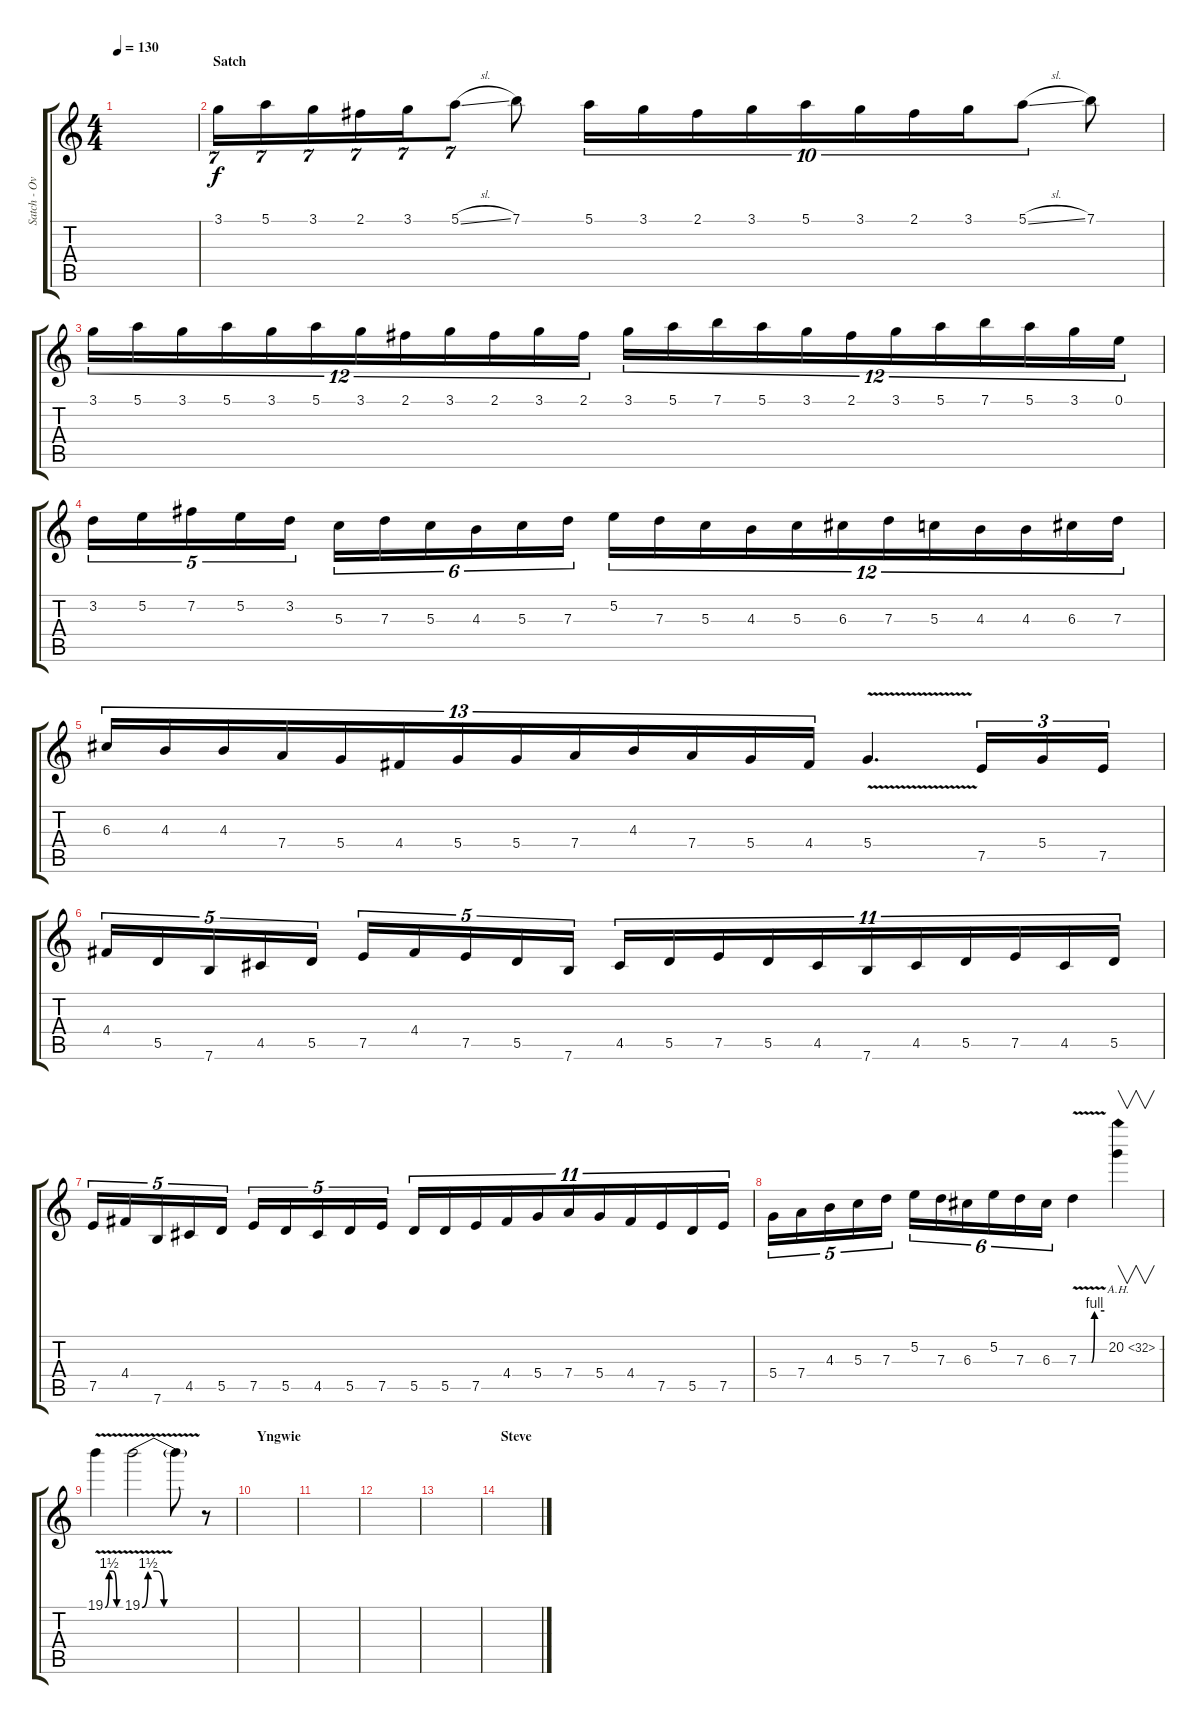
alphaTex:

\track ("Satch - Overdub" "Satch - Ov") {instrument distortionguitar}
\staff {score tabs}
\tuning (E4 B3 G3 D3 A2 E2) {hide}
\ts (4 4)
\tempo 130
\clef g2
\ks c
|
\section ("" "Satch")
3.1.16{tu (7 4) volume 9 instrument oboe} 5.1.16{tu (7 4)} 3.1.16{tu (7 4)} 2.1.16{tu (7 4)} 3.1.16{tu (7 4)} 5.1{sl}.8{tu (7 4)} 7.1.8 5.1.16{tu (10 8)} 3.1.16{tu (10 8)} 2.1.16{tu (10 8)} 3.1.16{tu (10 8)} 5.1.16{tu (10 8)} 3.1.16{tu (10 8)} 2.1.16{tu (10 8)} 3.1.16{tu (10 8)} 5.1{sl}.8{tu (10 8)} 7.1.8 |
3.1.16{tu (12 8)} 5.1.16{tu (12 8)} 3.1.16{tu (12 8)} 5.1.16{tu (12 8)} 3.1.16{tu (12 8)} 5.1.16{tu (12 8)} 3.1.16{tu (12 8)} 2.1.16{tu (12 8)} 3.1.16{tu (12 8)} 2.1.16{tu (12 8)} 3.1.16{tu (12 8)} 2.1.16{tu (12 8)} 3.1.16{tu (12 8)} 5.1.16{tu (12 8)} 7.1.16{tu (12 8)} 5.1.16{tu (12 8)} 3.1.16{tu (12 8)} 2.1.16{tu (12 8)} 3.1.16{tu (12 8)} 5.1.16{tu (12 8)} 7.1.16{tu (12 8)} 5.1.16{tu (12 8)} 3.1.16{tu (12 8)} 0.1.16{tu (12 8)} |
3.2.16{tu (5 4)} 5.2.16{tu (5 4)} 7.2.16{tu (5 4)} 5.2.16{tu (5 4)} 3.2.16{tu (5 4)} 5.3.16{tu (6 4)} 7.3.16{tu (6 4)} 5.3.16{tu (6 4)} 4.3.16{tu (6 4)} 5.3.16{tu (6 4)} 7.3.16{tu (6 4)} 5.2.16{tu (12 8)} 7.3.16{tu (12 8)} 5.3.16{tu (12 8)} 4.3.16{tu (12 8)} 5.3.16{tu (12 8)} 6.3.16{tu (12 8)} 7.3.16{tu (12 8)} 5.3.16{tu (12 8)} 4.3.16{tu (12 8)} 4.3.16{tu (12 8)} 6.3.16{tu (12 8)} 7.3.16{tu (12 8)} |
6.3.16{tu (13 8)} 4.3.16{tu (13 8)} 4.3.16{tu (13 8)} 7.4.16{tu (13 8)} 5.4.16{tu (13 8)} 4.4.16{tu (13 8)} 5.4.16{tu (13 8)} 5.4.16{tu (13 8)} 7.4.16{tu (13 8)} 4.3.16{tu (13 8)} 7.4.16{tu (13 8)} 5.4.16{tu (13 8)} 4.4.16{tu (13 8)} 5.4{v}.4{d} 7.5.16{tu (3 2)} 5.4.16{tu (3 2)} 7.5.16{tu (3 2)} |
4.4.16{tu (5 4)} 5.5.16{tu (5 4)} 7.6.16{tu (5 4)} 4.5.16{tu (5 4)} 5.5.16{tu (5 4)} 7.5.16{tu (5 4)} 4.4.16{tu (5 4)} 7.5.16{tu (5 4)} 5.5.16{tu (5 4)} 7.6.16{tu (5 4)} 4.5.16{tu (11 8)} 5.5.16{tu (11 8)} 7.5.16{tu (11 8)} 5.5.16{tu (11 8)} 4.5.16{tu (11 8)} 7.6.16{tu (11 8)} 4.5.16{tu (11 8)} 5.5.16{tu (11 8)} 7.5.16{tu (11 8)} 4.5.16{tu (11 8)} 5.5.16{tu (11 8)} |
7.5.16{tu (5 4)} 4.4.16{tu (5 4)} 7.6.16{tu (5 4)} 4.5.16{tu (5 4)} 5.5.16{tu (5 4)} 7.5.16{tu (5 4)} 5.5.16{tu (5 4)} 4.5.16{tu (5 4)} 5.5.16{tu (5 4)} 7.5.16{tu (5 4)} 5.5.16{tu (11 8)} 5.5.16{tu (11 8)} 7.5.16{tu (11 8)} 4.4.16{tu (11 8)} 5.4.16{tu (11 8)} 7.4.16{tu (11 8)} 5.4.16{tu (11 8)} 4.4.16{tu (11 8)} 7.5.16{tu (11 8)} 5.5.16{tu (11 8)} 7.5.16{tu (11 8)} |
5.4.16{tu (5 4)} 7.4.16{tu (5 4)} 4.3.16{tu (5 4)} 5.3.16{tu (5 4)} 7.3.16{tu (5 4)} 5.2.16{tu (6 4)} 7.3.16{tu (6 4)} 6.3.16{tu (6 4)} 5.2.16{tu (6 4)} 7.3.16{tu (6 4)} 6.3.16{tu (6 4)} 7.3{be (custom 0 0 30 0 37 4 60 4) v}.4 20.2{ah 12}.4{v} |
19.1{be (custom 0 0 15 6 30 6 45 0 60 0) v}.4 19.1{be (custom 0 0 6 6 15 6 22 0 60 0) v}.2 19.1{t}.8 r.8 |
\section ("" "Yngwie")
|
|
|
|
\section ("" "Steve")
